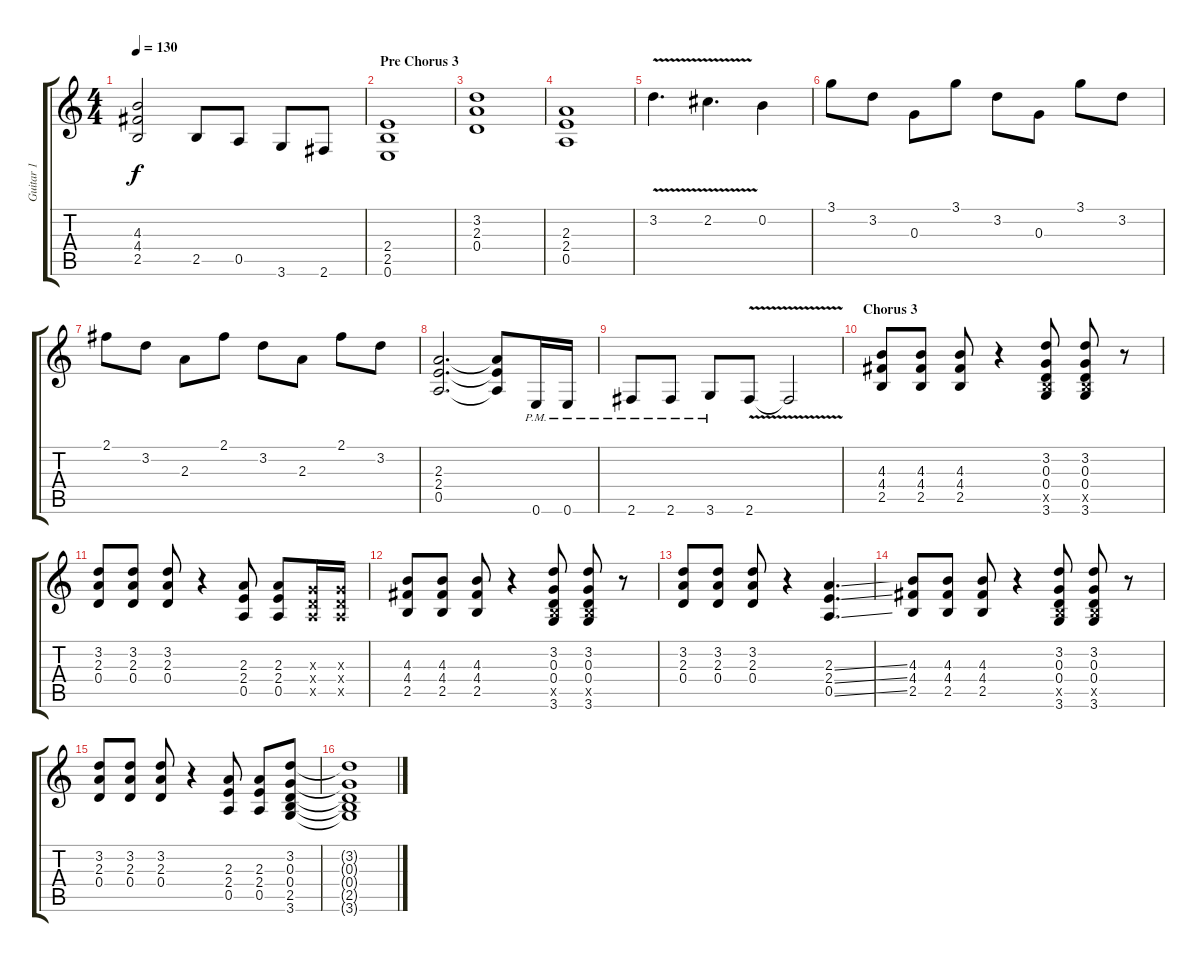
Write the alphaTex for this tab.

\track ("Guitar 1" "Guitar 1") {instrument distortionguitar}
\staff {score tabs}
\tuning (E4 B3 G3 D3 A2 E2) {hide}
\ts (4 4)
\tempo 130
\clef g2
\ks c
(4.3 4.4 2.5).2{dy f} 2.5.8 0.5.8 3.6.8 2.6.8 |
\section ("" "Pre Chorus 3")
(2.4 2.5 0.6).1 |
(3.2 2.3 0.4).1 |
(2.3 2.4 0.5).1 |
3.2{v}.4{d} 2.2{v}.4{d} 0.2.4 |
3.1.8 3.2.8 0.3.8 3.1.8 3.2.8 0.3.8 3.1.8 3.2.8 |
2.1.8 3.2.8 2.3.8 2.1.8 3.2.8 2.3.8 2.1.8 3.2.8 |
(2.3 2.4 0.5).2{d} (2.3{t} 2.4{t} 0.5{t}).8 0.6{pm}.16 0.6{pm}.16 |
2.6{pm}.8 2.6{pm}.8 3.6{pm}.8 2.6{v}.8 2.6{t}.2 |
\section ("" "Chorus 3")
(4.3 4.4 2.5).8 (4.3 4.4 2.5).8 (4.3 4.4 2.5).8 r.4 (3.2 0.3 0.4 2.5{x} 3.6).8 (3.2 0.3 0.4 2.5{x} 3.6).8 r.8 |
(3.2 2.3 0.4).8 (3.2 2.3 0.4).8 (3.2 2.3 0.4).8 r.4 (2.3 2.4 0.5).8 (2.3 2.4 0.5).8 (0.3{x} 0.4{x} 0.5{x}).16 (0.3{x} 0.4{x} 0.5{x}).16 |
(4.3 4.4 2.5).8 (4.3 4.4 2.5).8 (4.3 4.4 2.5).8 r.4 (3.2 0.3 0.4 2.5{x} 3.6).8 (3.2 0.3 0.4 2.5{x} 3.6).8 r.8 |
(3.2 2.3 0.4).8 (3.2 2.3 0.4).8 (3.2 2.3 0.4).8 r.4 (2.3{ss} 2.4{ss} 0.5{ss}).4{d} |
(4.3 4.4 2.5).8 (4.3 4.4 2.5).8 (4.3 4.4 2.5).8 r.4 (3.2 0.3 0.4 2.5{x} 3.6).8 (3.2 0.3 0.4 2.5{x} 3.6).8 r.8 |
(3.2 2.3 0.4).8 (3.2 2.3 0.4).8 (3.2 2.3 0.4).8 r.4 (2.3 2.4 0.5).8 (2.3 2.4 0.5).8 (3.2 0.3 0.4 2.5 3.6).8 |
(3.2{t} 0.3{t} 0.4{t} 2.5{t} 3.6{t}).1
